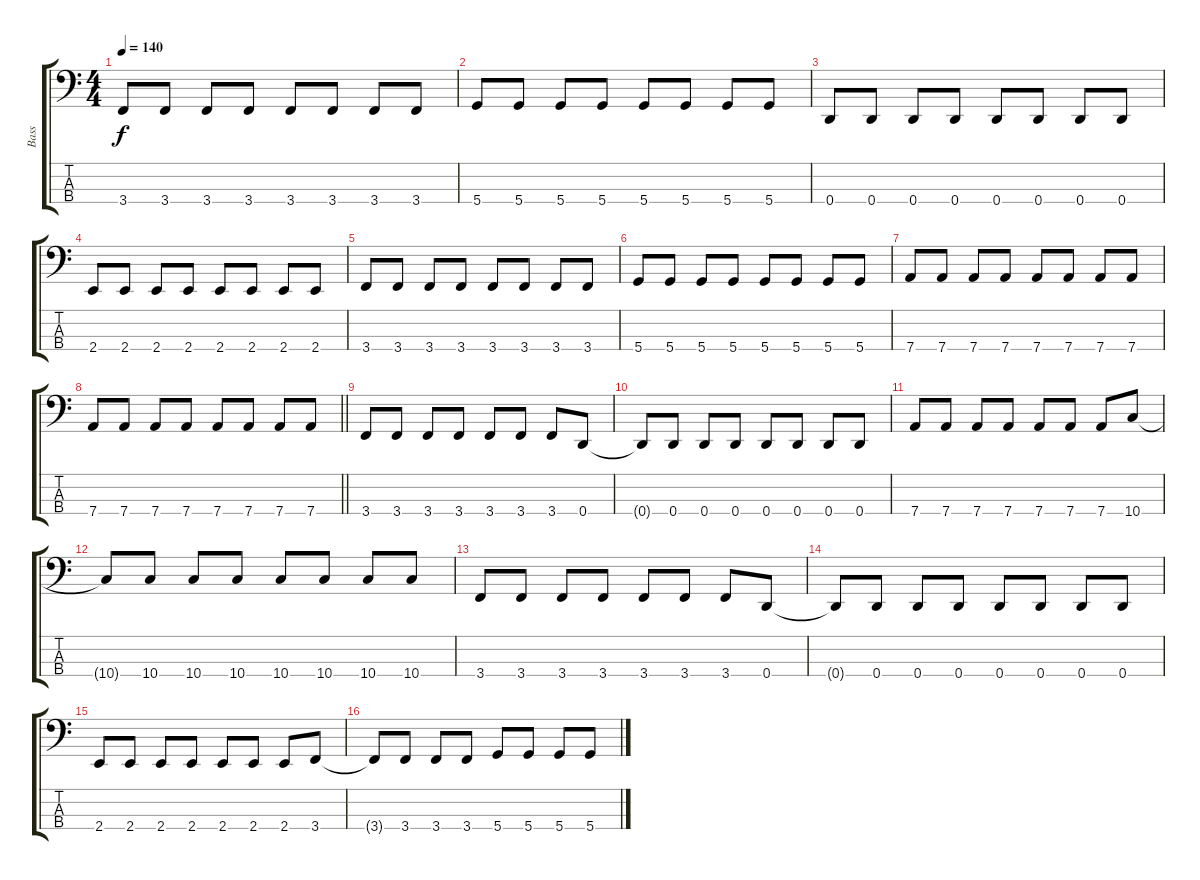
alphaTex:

\track ("Bass" "Bass") {instrument electricbassfinger}
\staff {score tabs}
\tuning (F2 C2 G1 D1) {hide}
\ts (4 4)
\tempo 140
\clef f4
\ks c
3.4.8{dy f} 3.4.8 3.4.8 3.4.8 3.4.8 3.4.8 3.4.8 3.4.8 |
5.4.8 5.4.8 5.4.8 5.4.8 5.4.8 5.4.8 5.4.8 5.4.8 |
0.4.8 0.4.8 0.4.8 0.4.8 0.4.8 0.4.8 0.4.8 0.4.8 |
2.4.8 2.4.8 2.4.8 2.4.8 2.4.8 2.4.8 2.4.8 2.4.8 |
3.4.8 3.4.8 3.4.8 3.4.8 3.4.8 3.4.8 3.4.8 3.4.8 |
5.4.8 5.4.8 5.4.8 5.4.8 5.4.8 5.4.8 5.4.8 5.4.8 |
7.4.8 7.4.8 7.4.8 7.4.8 7.4.8 7.4.8 7.4.8 7.4.8 |
\barLineRight lightlight
7.4.8 7.4.8 7.4.8 7.4.8 7.4.8 7.4.8 7.4.8 7.4.8 |
\section ("" "")
3.4.8 3.4.8 3.4.8 3.4.8 3.4.8 3.4.8 3.4.8 0.4.8 |
0.4{t}.8 0.4.8 0.4.8 0.4.8 0.4.8 0.4.8 0.4.8 0.4.8 |
7.4.8 7.4.8 7.4.8 7.4.8 7.4.8 7.4.8 7.4.8 10.4.8 |
10.4{t}.8 10.4.8 10.4.8 10.4.8 10.4.8 10.4.8 10.4.8 10.4.8 |
3.4.8 3.4.8 3.4.8 3.4.8 3.4.8 3.4.8 3.4.8 0.4.8 |
0.4{t}.8 0.4.8 0.4.8 0.4.8 0.4.8 0.4.8 0.4.8 0.4.8 |
2.4.8 2.4.8 2.4.8 2.4.8 2.4.8 2.4.8 2.4.8 3.4.8 |
3.4{t}.8 3.4.8 3.4.8 3.4.8 5.4.8 5.4.8 5.4.8 5.4.8
